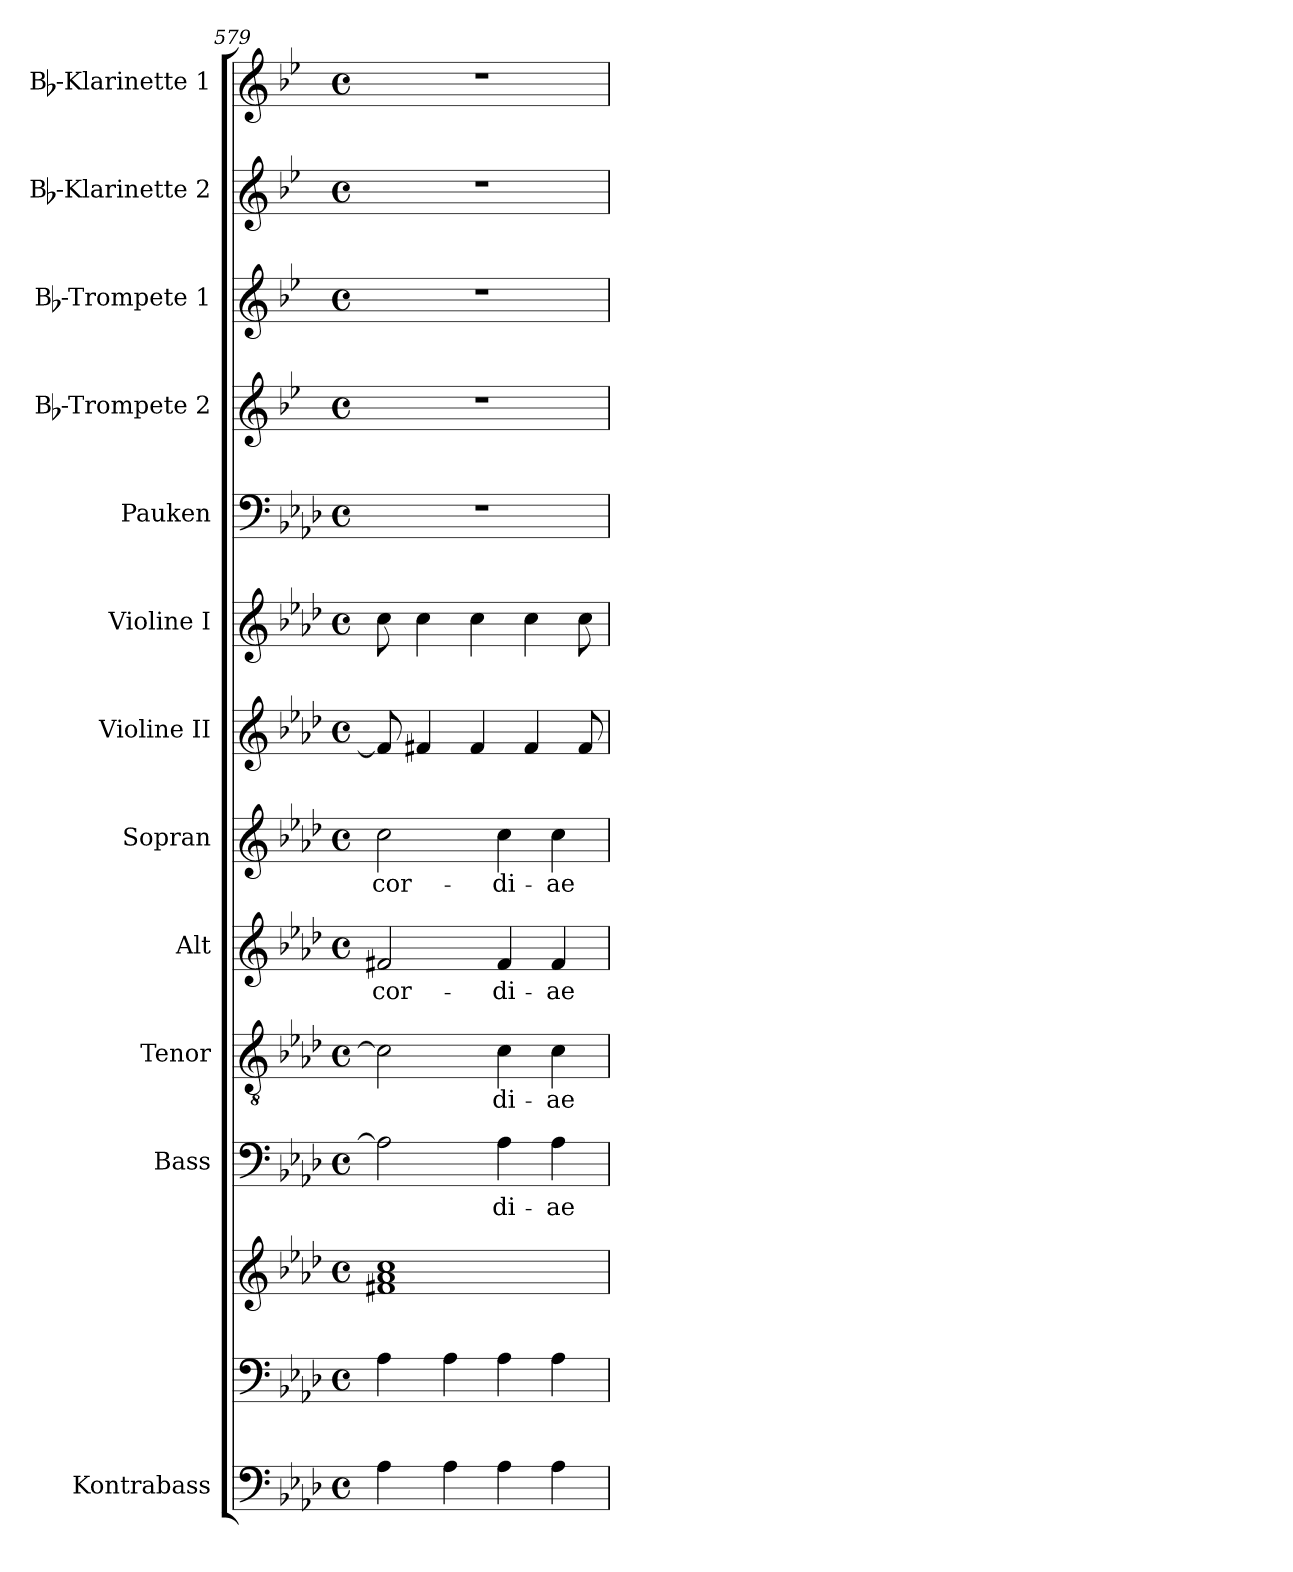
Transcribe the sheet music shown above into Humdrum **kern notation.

**kern	**kern	**kern	**kern	**text	**kern	**text	**kern	**text	**kern	**text	**kern	**kern	**kern	**kern	**kern	**kern	**kern
*part13	*part12	*part12	*part11	*part11	*part10	*part10	*part9	*part9	*part8	*part8	*part7	*part6	*part5	*part4	*part3	*part2	*part1
*staff14	*staff13	*staff12	*staff11	*staff11	*staff10	*staff10	*staff9	*staff9	*staff8	*staff8	*staff7	*staff6	*staff5	*staff4	*staff3	*staff2	*staff1
*I"Kontrabass	*	*	*I"Bass	*	*I"Tenor	*	*I"Alt	*	*I"Sopran	*	*I"Violine II	*I"Violine I	*I"Pauken	*I"Bb-Trompete 2	*I"Bb-Trompete 1	*I"Bb-Klarinette 2	*I"Bb-Klarinette 1
*I'Kb.	*	*	*I'B.	*	*I'T.	*	*I'A.	*	*I'S.	*	*I'Vl. II	*I'Vl. I	*I'Pk.	*I'Bb Trp. 2	*I'Bb Trp. 1	*I'Bb Kl. 2	*I'Bb Kl. 1
*clefF4	*clefF4	*clefG2	*clefF4	*	*clefGv2	*	*clefG2	*	*clefG2	*	*clefG2	*clefG2	*clefF4	*clefG2	*clefG2	*clefG2	*clefG2
*ITrd7c12	*	*	*	*	*	*	*	*	*	*	*	*	*	*ITrd1c2	*ITrd1c2	*ITrd1c2	*ITrd1c2
*k[b-e-a-d-]	*k[b-e-a-d-]	*k[b-e-a-d-]	*k[b-e-a-d-]	*	*k[b-e-a-d-]	*	*k[b-e-a-d-]	*	*k[b-e-a-d-]	*	*k[b-e-a-d-]	*k[b-e-a-d-]	*k[b-e-a-d-]	*k[b-e-a-d-]	*k[b-e-a-d-]	*k[b-e-a-d-]	*k[b-e-a-d-]
*A-:	*A-:	*A-:	*A-:	*	*A-:	*	*A-:	*	*A-:	*	*A-:	*A-:	*A-:	*A-:	*A-:	*A-:	*A-:
*M4/4	*M4/4	*M4/4	*M4/4	*	*M4/4	*	*M4/4	*	*M4/4	*	*M4/4	*M4/4	*M4/4	*M4/4	*M4/4	*M4/4	*M4/4
*met(c)	*met(c)	*met(c)	*met(c)	*	*met(c)	*	*met(c)	*	*met(c)	*	*met(c)	*met(c)	*met(c)	*met(c)	*met(c)	*met(c)	*met(c)
=579	=579	=579	=579	=579	=579	=579	=579	=579	=579	=579	=579	=579	=579	=579	=579	=579	=579
!	!	!	!	!	!	!	!	!LO:LY:b	!	!LO:LY:b	!	!	!	!	!	!	!
4AA-\	4A-\	1f#X 1a- 1cc	2A-\]	.	2c\]	.	2f#X/	-cor-	2cc\	-cor-	8f#/]	8cc\	1r	1r	1r	1r	1r
.	.	.	.	.	.	.	.	.	.	.	4f#X/	4cc\	.	.	.	.	.
4AA-\	4A-\	.	.	.	.	.	.	.	.	.	.	.	.	.	.	.	.
.	.	.	.	.	.	.	.	.	.	.	4f#/	4cc\	.	.	.	.	.
!	!	!	!	!LO:LY:b	!	!LO:LY:b	!	!LO:LY:b	!	!LO:LY:b	!	!	!	!	!	!	!
4AA-\	4A-\	.	4A-\	-di-	4c\	-di-	4f#/	-di-	4cc\	-di-	.	.	.	.	.	.	.
.	.	.	.	.	.	.	.	.	.	.	4f#/	4cc\	.	.	.	.	.
!	!	!	!	!LO:LY:b	!	!LO:LY:b	!	!LO:LY:b	!	!LO:LY:b	!	!	!	!	!	!	!
4AA-\	4A-\	.	4A-\	-ae	4c\	-ae	4f#/	-ae	4cc\	-ae	.	.	.	.	.	.	.
.	.	.	.	.	.	.	.	.	.	.	8f#/	8cc\	.	.	.	.	.
=	=	=	=	=	=	=	=	=	=	=	=	=	=	=	=	=	=
*-	*-	*-	*-	*-	*-	*-	*-	*-	*-	*-	*-	*-	*-	*-	*-	*-	*-
